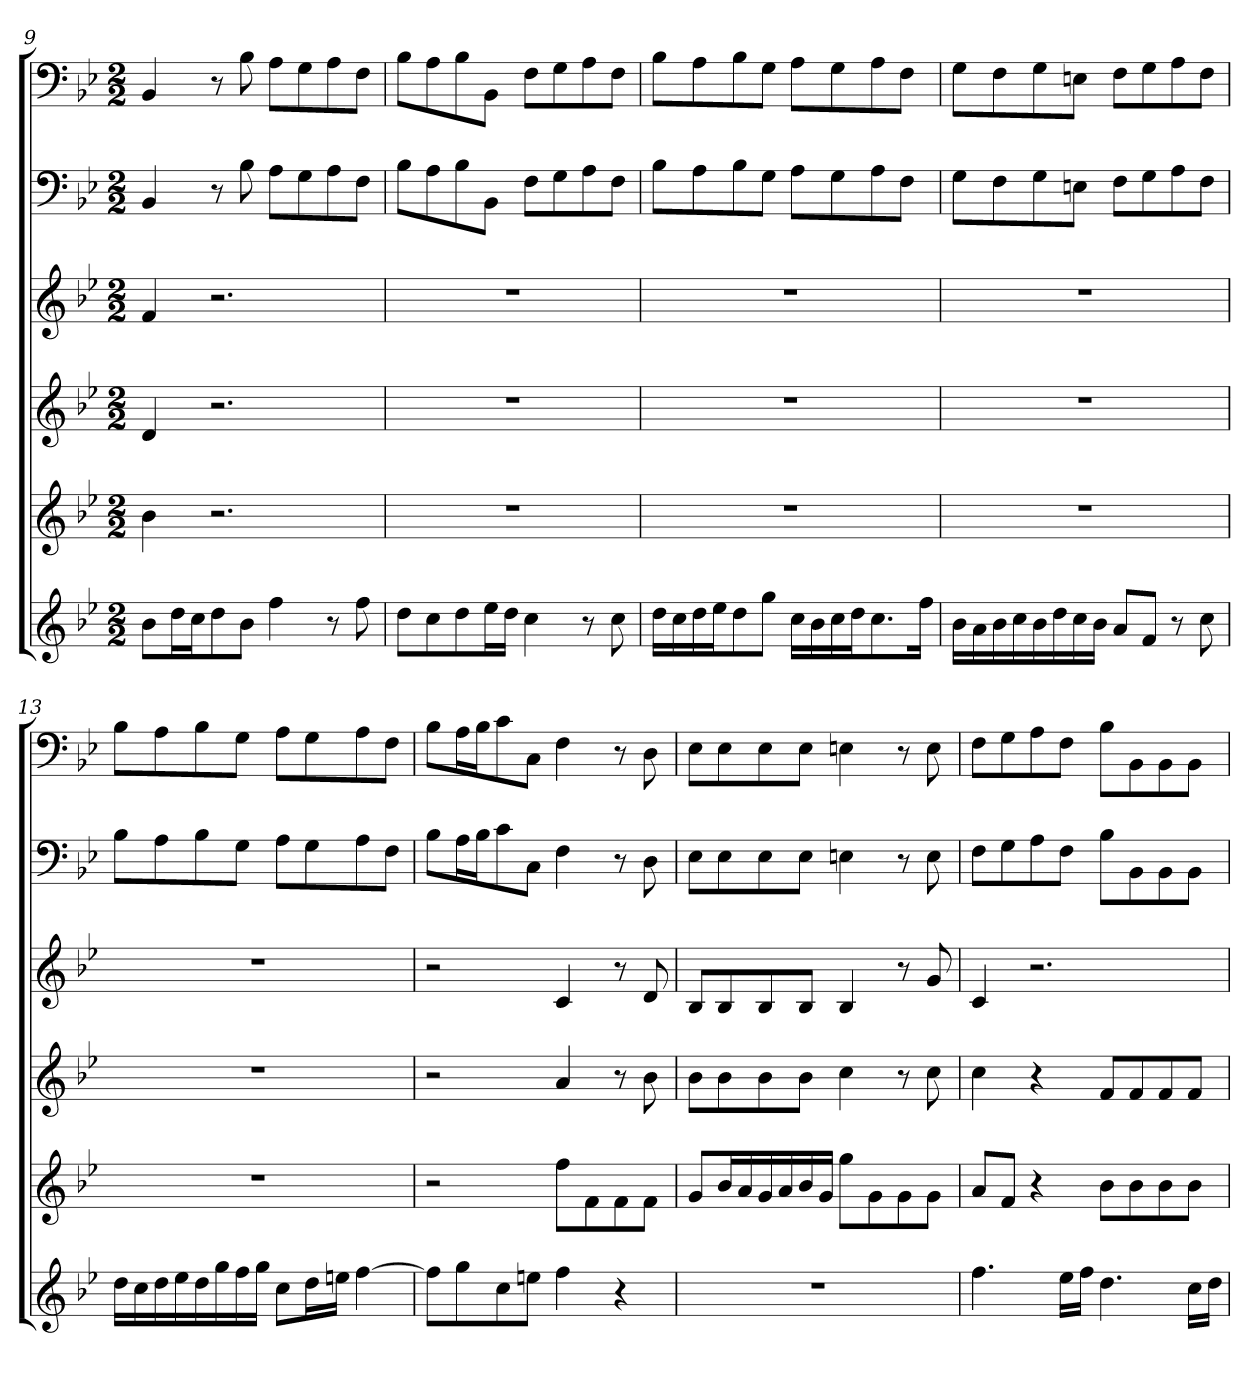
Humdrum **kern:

**kern	**kern	**kern	**kern	**kern	**kern
*part6	*part5	*part4	*part3	*part2	*part1
*staff6	*staff5	*staff4	*staff3	*staff2	*staff1
*k[b-e-]	*k[b-e-]	*k[b-e-]	*k[b-e-]	*k[b-e-]	*k[b-e-]
*B-:	*B-:	*B-:	*B-:	*B-:	*B-:
*M2/2	*M2/2	*M2/2	*M2/2	*M2/2	*M2/2
=9	=9	=9	=9	=9	=9
8b-L	4b-	4d	4f	4BB-	4BB-
16ddL	.	.	.	.	.
16ccJ	.	.	.	.	.
8dd	2.r	2.r	2.r	8r	8r
8b-J	.	.	.	8B-	8B-
4ff	.	.	.	8AL	8AL
.	.	.	.	8G	8G
8r	.	.	.	8A	8A
8ff	.	.	.	8FJ	8FJ
=10	=10	=10	=10	=10	=10
8ddL	1r	1r	1r	8B-L	8B-L
8cc	.	.	.	8A	8A
8dd	.	.	.	8B-	8B-
16ee-L	.	.	.	8BB-J	8BB-J
16ddJJ	.	.	.	.	.
4cc	.	.	.	8FL	8FL
.	.	.	.	8G	8G
8r	.	.	.	8A	8A
8cc	.	.	.	8FJ	8FJ
=11	=11	=11	=11	=11	=11
16ddLL	1r	1r	1r	8B-L	8B-L
16cc	.	.	.	.	.
16dd	.	.	.	8A	8A
16ee-J	.	.	.	.	.
8dd	.	.	.	8B-	8B-
8ggJ	.	.	.	8GJ	8GJ
16ccLL	.	.	.	8AL	8AL
16b-	.	.	.	.	.
16cc	.	.	.	8G	8G
16ddJ	.	.	.	.	.
8.cc	.	.	.	8A	8A
.	.	.	.	8FJ	8FJ
16ffJk	.	.	.	.	.
=12	=12	=12	=12	=12	=12
16b-LL	1r	1r	1r	8GL	8GL
16a	.	.	.	.	.
16b-	.	.	.	8F	8F
16cc	.	.	.	.	.
16b-	.	.	.	8G	8G
16dd	.	.	.	.	.
16cc	.	.	.	8EnJ	8EnJ
16b-JJ	.	.	.	.	.
8aL	.	.	.	8FL	8FL
8fJ	.	.	.	8G	8G
8r	.	.	.	8A	8A
8cc	.	.	.	8FJ	8FJ
=13	=13	=13	=13	=13	=13
16ddLL	1r	1r	1r	8B-L	8B-L
16cc	.	.	.	.	.
16dd	.	.	.	8A	8A
16ee-	.	.	.	.	.
16dd	.	.	.	8B-	8B-
16gg	.	.	.	.	.
16ff	.	.	.	8GJ	8GJ
16ggJJ	.	.	.	.	.
8ccL	.	.	.	8AL	8AL
16ddL	.	.	.	8G	8G
16eenJJ	.	.	.	.	.
[4ff	.	.	.	8A	8A
.	.	.	.	8FJ	8FJ
=14	=14	=14	=14	=14	=14
8ffL]	2r	2r	2r	8B-L	8B-L
8gg	.	.	.	16AL	16AL
.	.	.	.	16B-J	16B-J
8cc	.	.	.	8c	8c
8eenJ	.	.	.	8CJ	8CJ
4ff	8ffL	4a	4c	4F	4F
.	8f	.	.	.	.
4r	8f	8r	8r	8r	8r
.	8fJ	8b-	8d	8D	8D
=15	=15	=15	=15	=15	=15
1r	8gL	8b-L	8B-L	8E-L	8E-L
.	16b-L	8b-	8B-	8E-	8E-
.	16a	.	.	.	.
.	16g	8b-	8B-	8E-	8E-
.	16a	.	.	.	.
.	16b-	8b-J	8B-J	8E-J	8E-J
.	16gJJ	.	.	.	.
.	8ggL	4cc	4B-	4En	4En
.	8g	.	.	.	.
.	8g	8r	8r	8r	8r
.	8gJ	8cc	8g	8E	8E
=16	=16	=16	=16	=16	=16
4.ff	8aL	4cc	4c	8FL	8FL
.	8fJ	.	.	8G	8G
.	4r	4r	2.r	8A	8A
16ee-LL	.	.	.	8FJ	8FJ
16ffJJ	.	.	.	.	.
4.dd	8b-L	8fL	.	8B-L	8B-L
.	8b-	8f	.	8BB-	8BB-
.	8b-	8f	.	8BB-	8BB-
16ccLL	8b-J	8fJ	.	8BB-J	8BB-J
16ddJJ	.	.	.	.	.
=	=	=	=	=	=
*-	*-	*-	*-	*-	*-
